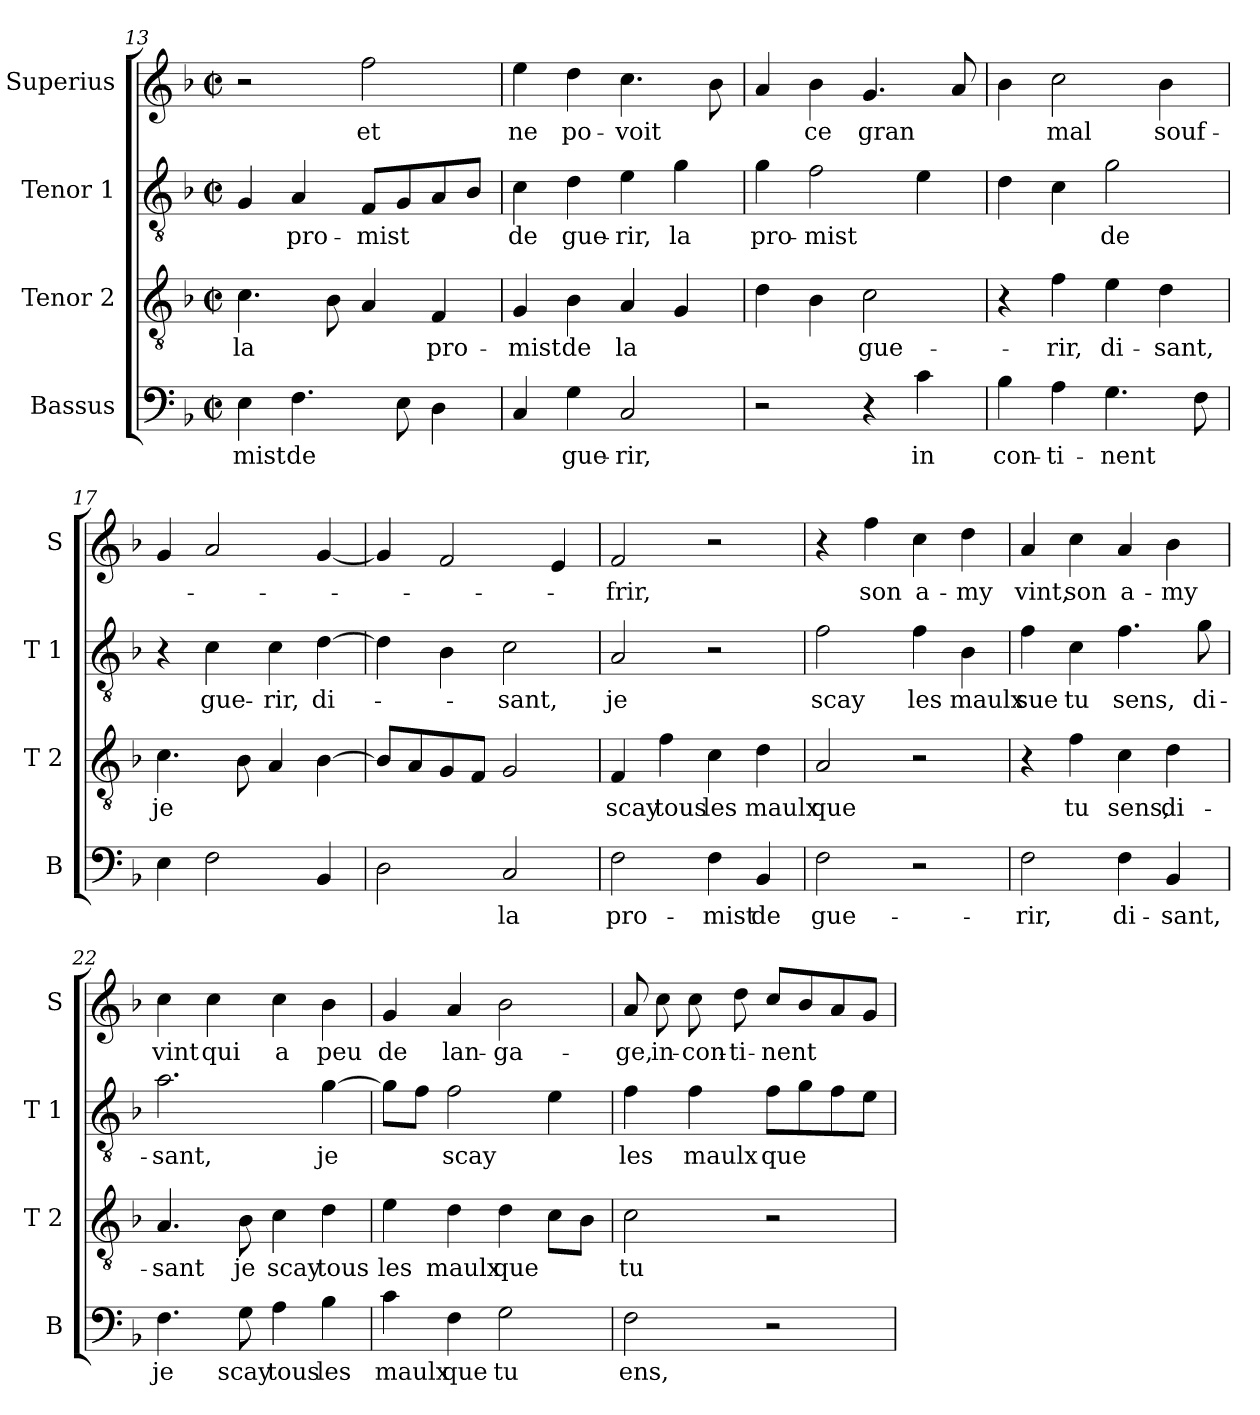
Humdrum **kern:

**kern	**text	**kern	**text	**kern	**text	**kern	**text
*part4	*part4	*part3	*part3	*part2	*part2	*part1	*part1
*staff4	*staff4	*staff3	*staff3	*staff2	*staff2	*staff1	*staff1
*I"Bassus	*	*I"Tenor 2	*	*I"Tenor 1	*	*I"Superius	*
*I'B	*	*I'T 2	*	*I'T 1	*	*I'S	*
!!LO:PB:g=z
*clefF4	*	*clefGv2	*	*clefGv2	*	*clefG2	*
*k[b-]	*	*k[b-]	*	*k[b-]	*	*k[b-]	*
*F:	*	*F:	*	*F:	*	*F:	*
*M2/2	*	*M2/2	*	*M2/2	*	*M2/2	*
*met(c|)	*	*met(c|)	*	*met(c|)	*	*met(c|)	*
=13	=13	=13	=13	=13	=13	=13	=13
4E\	-mist	4.c\	la	4G/	.	2r	.
4.F\	de	.	.	4A/	pro-	.	.
.	.	8B-\	.	.	.	.	.
.	.	4A/	.	8F/L	-mist	2ff\	et
8E\	.	.	.	8G/	.	.	.
4D\	.	4F/	pro-	8A/	.	.	.
.	.	.	.	8B-/J	.	.	.
=14	=14	=14	=14	=14	=14	=14	=14
4C/	.	4G/	-mist	4c\	de	4ee\	ne
4G\	gue-	4B-\	de	4d\	gue-	4dd\	po-
2C/	-rir,	4A/	la	4e\	-rir,	4.cc\	-voit
.	.	4G/	.	4g\	la	.	.
.	.	.	.	.	.	8b-\	.
=15	=15	=15	=15	=15	=15	=15	=15
2r	.	4d\	.	4g\	pro-	4a/	.
.	.	4B-\	.	2f\	-mist	4b-\	ce
4r	.	2c\	gue-	.	.	4.g/	gran
4c\	in	.	.	4e\	.	.	.
.	.	.	.	.	.	8a/	.
=16	=16	=16	=16	=16	=16	=16	=16
4B-\	con-	4r	.	4d\	.	4b-\	.
4A\	-ti-	4f\	-rir,	4c\	.	2cc\	mal
4.G\	-nent	4e\	di-	2g\	de	.	.
.	.	4d\	-sant,	.	.	4b-\	souf-
8F\	.	.	.	.	.	.	.
=17	=17	=17	=17	=17	=17	=17	=17
4E\	.	4.c\	je	4r	.	4g/	.
2F\	.	.	.	4c\	gue-	2a/	.
.	.	8B-\	.	.	.	.	.
.	.	4A/	.	4c\	-rir,	.	.
4BB-/	.	[4B-\	.	[4d\	di-	[4g/	.
!!LO:LB:g=z
=18	=18	=18	=18	=18	=18	=18	=18
2D\	.	8B-/L]	.	4d\]	.	4g/]	.
.	.	8A/	.	.	.	.	.
.	.	8G/	.	4B-\	.	2f/	.
.	.	8F/J	.	.	.	.	.
2C/	la	2G/	.	2c\	-sant,	.	.
.	.	.	.	.	.	4e/	.
=19	=19	=19	=19	=19	=19	=19	=19
2F\	pro-	4F/	scay	2A/	je	2f/	-frir,
.	.	4f\	tous	.	.	.	.
4F\	-mist	4c\	les	2r	.	2r	.
4BB-/	de	4d\	maulx	.	.	.	.
=20	=20	=20	=20	=20	=20	=20	=20
2F\	gue-	2A/	que	2f\	scay	4r	.
.	.	.	.	.	.	4ff\	son
2r	.	2r	.	4f\	les	4cc\	a-
.	.	.	.	4B-\	maulx	4dd\	-my
=21	=21	=21	=21	=21	=21	=21	=21
2F\	-rir,	4r	.	4f\	sue	4a/	vint,
.	.	4f\	tu	4c\	tu	4cc\	son
4F\	di-	4c\	sens,	4.f\	sens,	4a/	a-
4BB-/	-sant,	4d\	di-	.	.	4b-\	-my
.	.	.	.	8g\	di-	.	.
=22	=22	=22	=22	=22	=22	=22	=22
4.F\	je	4.A/	-sant	2.a\	-sant,	4cc\	vint
.	.	.	.	.	.	4cc\	qui
8G\	scay	8B-\	je	.	.	.	.
4A\	tous	4c\	scay	.	.	4cc\	a
4B-\	les	4d\	tous	[4g\	je	4b-\	peu
!!LO:LB:g=z
=23	=23	=23	=23	=23	=23	=23	=23
4c\	maulx	4e\	les	8g\L]	.	4g/	de
.	.	.	.	8f\J	.	.	.
4F\	que	4d\	maulx	2f\	scay	4a/	lan-
2G\	tu	4d\	que	.	.	2b-\	-ga-
.	.	8c\L	.	4e\	.	.	.
.	.	8B-\J	.	.	.	.	.
=24	=24	=24	=24	=24	=24	=24	=24
2F\	ens,	2c\	tu	4f\	les	8a/	-ge,
.	.	.	.	.	.	8cc\	in-
.	.	.	.	4f\	maulx	8cc\	-con-
.	.	.	.	.	.	8dd\	-ti-
2r	.	2r	.	8f\L	que	8cc/L	-nent
.	.	.	.	8g\	.	8b-/	.
.	.	.	.	8f\	.	8a/	.
.	.	.	.	8e\J	.	8g/J	.
=	=	=	=	=	=	=	=
*-	*-	*-	*-	*-	*-	*-	*-
